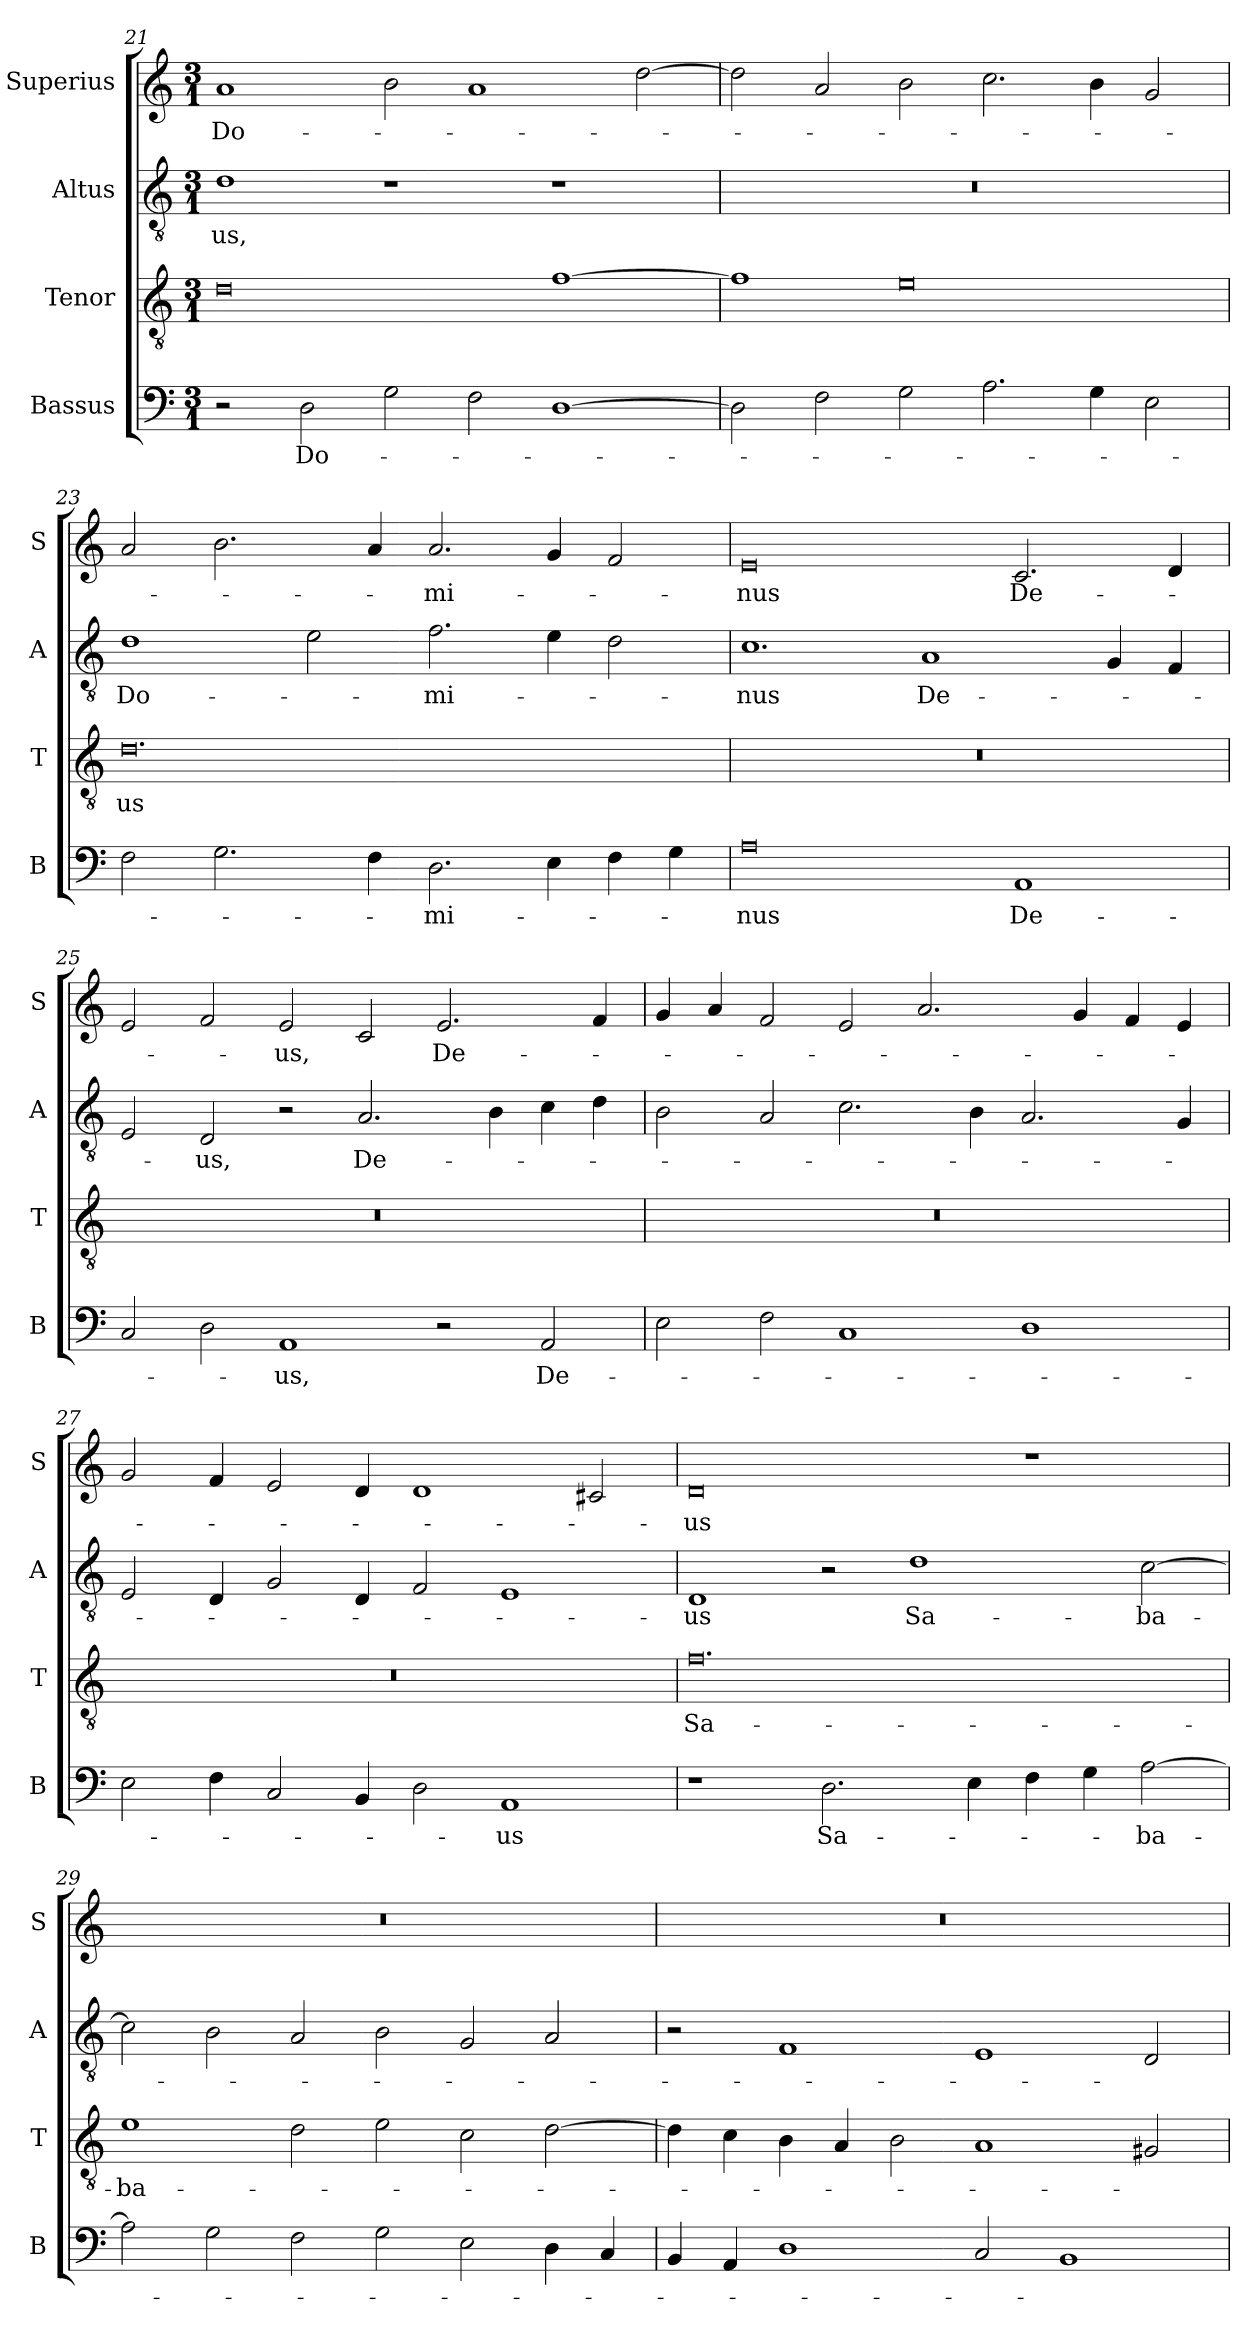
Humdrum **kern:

**kern	**text	**kern	**text	**kern	**text	**kern	**text
*part4	*part4	*part3	*part3	*part2	*part2	*part1	*part1
*staff4	*staff4	*staff3	*staff3	*staff2	*staff2	*staff1	*staff1
*I"Bassus	*	*I"Tenor	*	*I"Altus	*	*I"Superius	*
*I'B	*	*I'T	*	*I'A	*	*I'S	*
*clefF4	*	*clefGv2	*	*clefGv2	*	*clefG2	*
*k[]	*	*k[]	*	*k[]	*	*k[]	*
*M3/1	*	*M3/1	*	*M3/1	*	*M3/1	*
=21	=21	=21	=21	=21	=21	=21	=21
!	!	!	!	!	!LO:LY:i	!	!LO:LY:i
2r	.	0d	.	1d	-us,	1a	Do-
2D	Do-	.	.	.	.	.	.
2G	.	.	.	1r	.	2b	.
2F	.	.	.	.	.	1a	.
[1D	.	[1f	.	1r	.	.	.
.	.	.	.	.	.	[2dd	.
=22	=22	=22	=22	=22	=22	=22	=22
2D]	.	1f]	.	0.r	.	2dd]	.
2F	.	.	.	.	.	2a	.
2G	.	0e	.	.	.	2b	.
2.A	.	.	.	.	.	2.cc	.
4G	.	.	.	.	.	4b	.
2E	.	.	.	.	.	2g	.
=23	=23	=23	=23	=23	=23	=23	=23
2F	.	0.d	-us	1d	Do-	2a	.
2.G	.	.	.	.	.	2.b	.
.	.	.	.	2e	.	.	.
4F	.	.	.	.	.	4a	.
!	!	!	!	!	!	!	!LO:LY:i
2.D	-mi-	.	.	2.f	-mi-	2.a	-mi-
4E	.	.	.	4e	.	4g	.
4F	.	.	.	2d	.	2f	.
4G	.	.	.	.	.	.	.
=24	=24	=24	=24	=24	=24	=24	=24
!	!	!	!	!	!	!	!LO:LY:i
0A	-nus	0.r	.	1.c	-nus	0e	-nus
.	.	.	.	1A	De-	.	.
1AA	De-	.	.	.	.	2.c	De-
.	.	.	.	4G	.	.	.
.	.	.	.	4F	.	4d	.
=25	=25	=25	=25	=25	=25	=25	=25
2C	.	0.r	.	2E	.	2e	.
!	!	!	!	!	!LO:LY:i	!	!
2D	.	.	.	2D	-us,	2f	.
!	!	!	!	!	!	!	!LO:LY:i
1AA	-us,	.	.	2r	.	2e	-us,
!	!	!	!	!	!LO:LY:i	!	!
.	.	.	.	2.A	De-	2c	.
!	!	!	!	!	!	!	!LO:LY:i
2r	.	.	.	.	.	2.e	De-
.	.	.	.	4B	.	.	.
!	!LO:LY:i	!	!	!	!	!	!
2AA	De-	.	.	4c	.	.	.
.	.	.	.	4d	.	4f	.
=26	=26	=26	=26	=26	=26	=26	=26
2E	.	0.r	.	2B	.	4g	.
.	.	.	.	.	.	4a	.
2F	.	.	.	2A	.	2f	.
1C	.	.	.	2.c	.	2e	.
.	.	.	.	.	.	2.a	.
.	.	.	.	4B	.	.	.
1D	.	.	.	2.A	.	.	.
.	.	.	.	.	.	4g	.
.	.	.	.	.	.	4f	.
.	.	.	.	4G	.	4e	.
=27	=27	=27	=27	=27	=27	=27	=27
2E	.	0.r	.	2E	.	2g	.
4F	.	.	.	4D	.	4f	.
2C	.	.	.	2G	.	2e	.
4BB	.	.	.	4D	.	4d	.
2D	.	.	.	2F	.	1d	.
!	!LO:LY:i	!	!	!	!	!	!
1AA	-us	.	.	1E	.	.	.
.	.	.	.	.	.	2c#X	.
=28	=28	=28	=28	=28	=28	=28	=28
1r	.	0.f	Sa-	1D	-us	0d	-us
2.D	Sa-	.	.	2r	.	.	.
.	.	.	.	1d	Sa-	.	.
4E	.	.	.	.	.	.	.
4F	.	.	.	.	.	1r	.
4G	.	.	.	.	.	.	.
[2A	-ba-	.	.	[2c	-ba-	.	.
=29	=29	=29	=29	=29	=29	=29	=29
2A]	.	1e	-ba-	2c]	.	0.r	.
2G	.	.	.	2B	.	.	.
2F	.	2d	.	2A	.	.	.
2G	.	2e	.	2B	.	.	.
2E	.	2c	.	2G	.	.	.
4D	.	[2d	.	2A	.	.	.
4C	.	.	.	.	.	.	.
=30	=30	=30	=30	=30	=30	=30	=30
4BB	.	4d]	.	2r	.	0.r	.
4AA	.	4c	.	.	.	.	.
1D	.	4B	.	1F	.	.	.
.	.	4A	.	.	.	.	.
.	.	2B	.	.	.	.	.
2C	.	1A	.	1E	.	.	.
1BB	.	.	.	.	.	.	.
.	.	2G#i	.	2D	.	.	.
=	=	=	=	=	=	=	=
*-	*-	*-	*-	*-	*-	*-	*-
